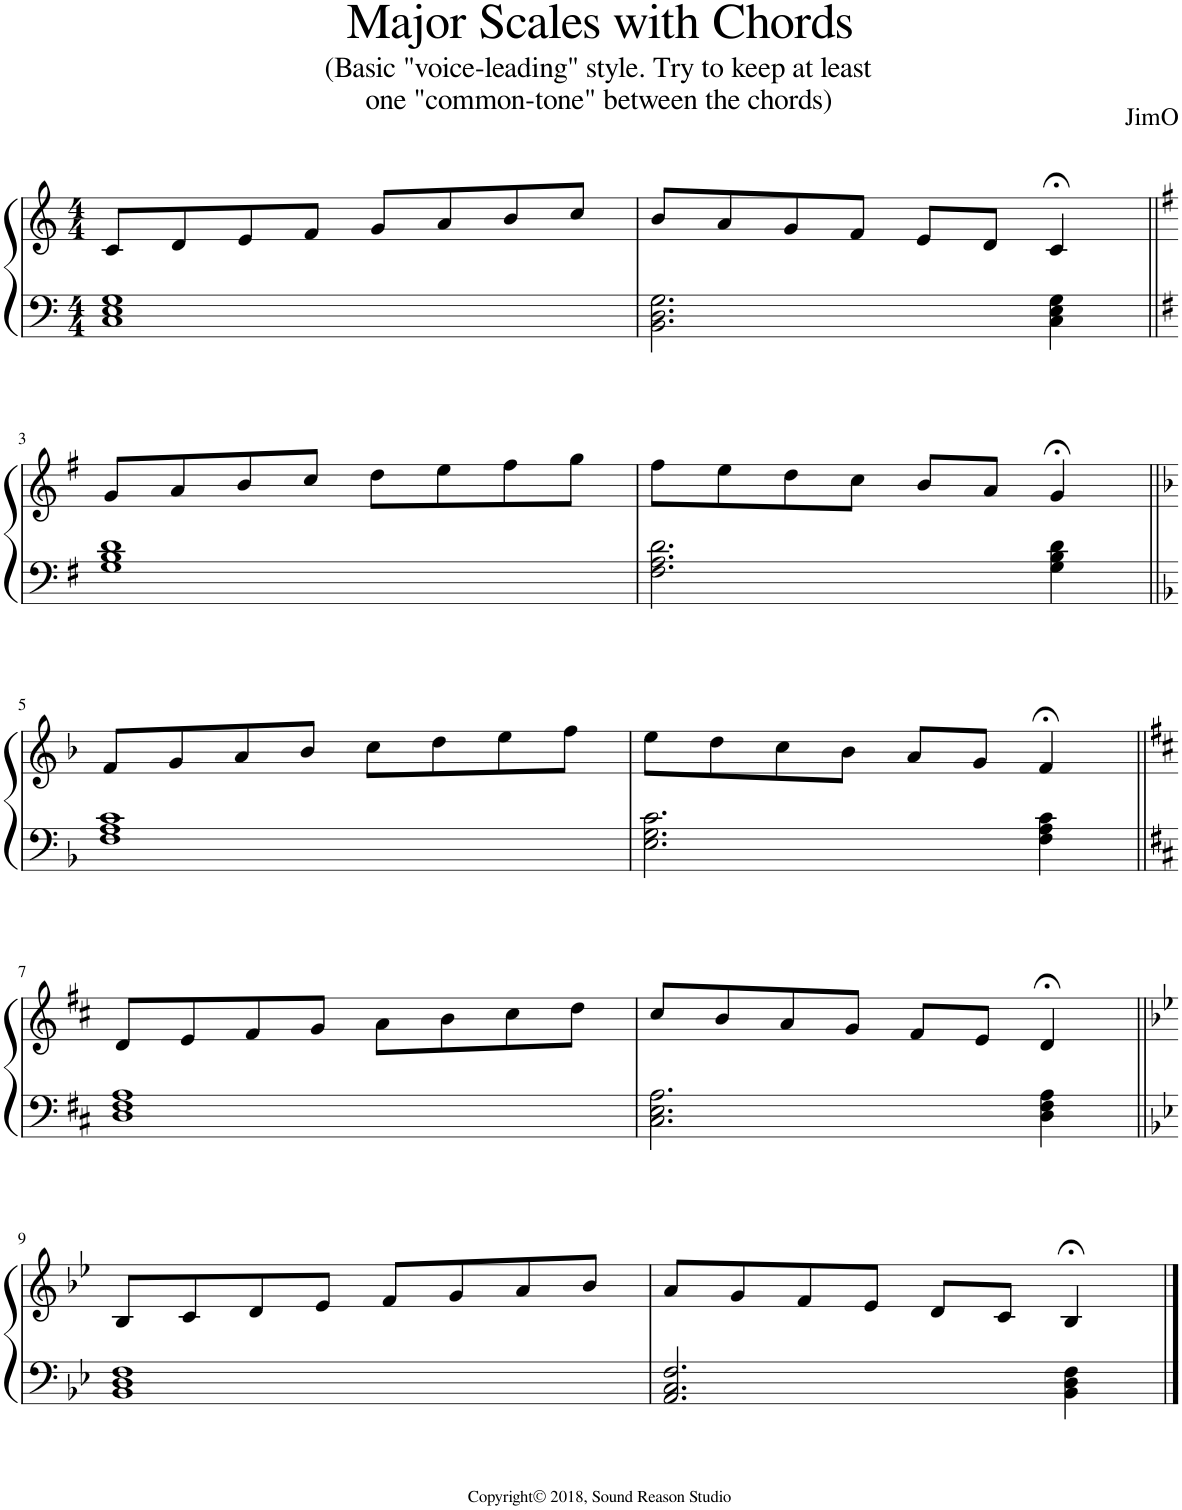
**kern	**kern
*part1	*part1
*staff2	*staff1
*I"Piano	*
*I'Pno.	*
*clefF4	*clefG2
*k[]	*k[]
*M4/4	*M4/4
=1	=1
1C 1E 1G	8c/L
.	8d/
.	8e/
.	8f/J
.	8g/L
.	8a/
.	8b/
.	8cc/J
=2	=2
2.BB\ 2.D\ 2.G\	8b/L
.	8a/
.	8g/
.	8f/J
.	8e/L
.	8d/J
4C\ 4E\ 4G\	4c;</
!!LO:LB:g=z
=3||	=3||
*k[f#]	*k[f#]
1G 1B 1d	8g/L
.	8a/
.	8b/
.	8cc/J
.	8dd\L
.	8ee\
.	8ff#\
.	8gg\J
=4	=4
2.F#\ 2.A\ 2.d\	8ff#\L
.	8ee\
.	8dd\
.	8cc\J
.	8b/L
.	8a/J
4G\ 4B\ 4d\	4g;</
!!LO:LB:g=z
=5||	=5||
*k[b-]	*k[b-]
1F 1A 1c	8f/L
.	8g/
.	8a/
.	8b-/J
.	8cc\L
.	8dd\
.	8ee\
.	8ff\J
=6	=6
2.E\ 2.G\ 2.c\	8ee\L
.	8dd\
.	8cc\
.	8b-\J
.	8a/L
.	8g/J
4F\ 4A\ 4c\	4f;</
!!LO:LB:g=z
=7||	=7||
*k[f#c#]	*k[f#c#]
1D 1F# 1A	8d/L
.	8e/
.	8f#/
.	8g/J
.	8a\L
.	8b\
.	8cc#\
.	8dd\J
=8	=8
2.C#\ 2.E\ 2.A\	8cc#/L
.	8b/
.	8a/
.	8g/J
.	8f#/L
.	8e/J
4D\ 4F#\ 4A\	4d;</
!!LO:LB:g=z
=9||	=9||
*k[b-e-]	*k[b-e-]
1BB- 1D 1F	8B-/L
.	8c/
.	8d/
.	8e-/J
.	8f/L
.	8g/
.	8a/
.	8b-/J
=10	=10
2.AA/ 2.C/ 2.F/	8a/L
.	8g/
.	8f/
.	8e-/J
.	8d/L
.	8c/J
4BB-\ 4D\ 4F\	4B-;</
==	==
*-	*-
